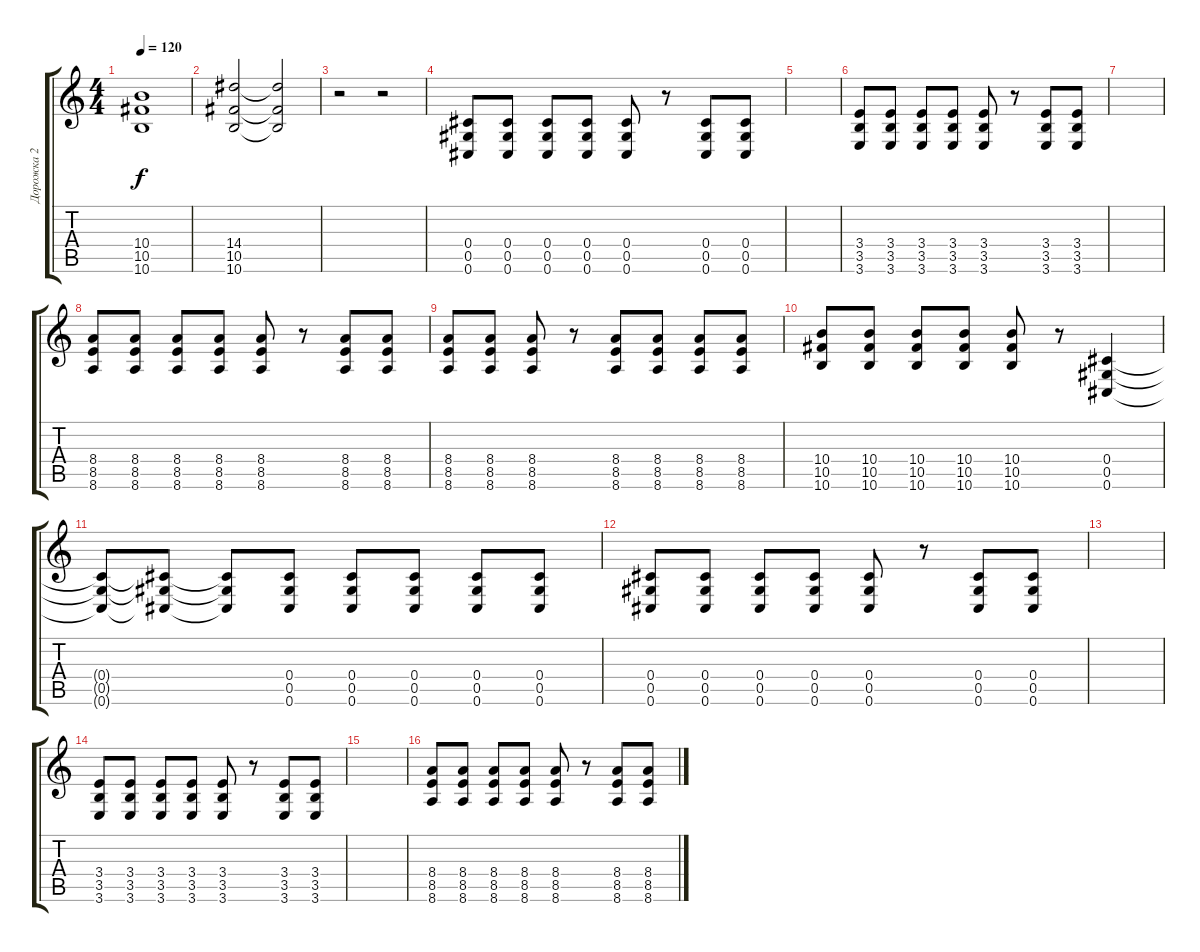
\track ("Дорожка 2" "Дорожка 2") {instrument acousticguitarsteel}
\staff {score tabs}
\tuning (Eb4 Bb3 Gb3 Db3 Ab2 Db2) {hide}
\ts (4 4)
\tempo 120
\clef g2
\ks c
(10.4 10.5 10.6).1{dy f} |
(14.4 10.5 10.6).2 (14.4{t} 10.5{t} 10.6{t}).2 |
r.2 r.2 |
(0.4 0.5 0.6).8 (0.4 0.5 0.6).8 (0.4 0.5 0.6).8 (0.4 0.5 0.6).8 (0.4 0.5 0.6).8 r.8 (0.4 0.5 0.6).8 (0.4 0.5 0.6).8 |
|
(3.4 3.5 3.6).8 (3.4 3.5 3.6).8 (3.4 3.5 3.6).8 (3.4 3.5 3.6).8 (3.4 3.5 3.6).8 r.8 (3.4 3.5 3.6).8 (3.4 3.5 3.6).8 |
|
(8.4 8.5 8.6).8 (8.4 8.5 8.6).8 (8.4 8.5 8.6).8 (8.4 8.5 8.6).8 (8.4 8.5 8.6).8 r.8 (8.4 8.5 8.6).8 (8.4 8.5 8.6).8 |
(8.4 8.5 8.6).8 (8.4 8.5 8.6).8 (8.4 8.5 8.6).8 r.8 (8.4 8.5 8.6).8 (8.4 8.5 8.6).8 (8.4 8.5 8.6).8 (8.4 8.5 8.6).8 |
(10.4 10.5 10.6).8 (10.4 10.5 10.6).8 (10.4 10.5 10.6).8 (10.4 10.5 10.6).8 (10.4 10.5 10.6).8 r.8 (0.4 0.5 0.6).4 |
(0.4{t} 0.5{t} 0.6{t}).8 (0.4{t} 0.5{t} 0.6{t}).8 (0.4{t} 0.5{t} 0.6{t}).8 (0.4 0.5 0.6).8 (0.4 0.5 0.6).8 (0.4 0.5 0.6).8 (0.4 0.5 0.6).8 (0.4 0.5 0.6).8 |
(0.4 0.5 0.6).8 (0.4 0.5 0.6).8 (0.4 0.5 0.6).8 (0.4 0.5 0.6).8 (0.4 0.5 0.6).8 r.8 (0.4 0.5 0.6).8 (0.4 0.5 0.6).8 |
|
(3.4 3.5 3.6).8 (3.4 3.5 3.6).8 (3.4 3.5 3.6).8 (3.4 3.5 3.6).8 (3.4 3.5 3.6).8 r.8 (3.4 3.5 3.6).8 (3.4 3.5 3.6).8 |
|
(8.4 8.5 8.6).8 (8.4 8.5 8.6).8 (8.4 8.5 8.6).8 (8.4 8.5 8.6).8 (8.4 8.5 8.6).8 r.8 (8.4 8.5 8.6).8 (8.4 8.5 8.6).8
